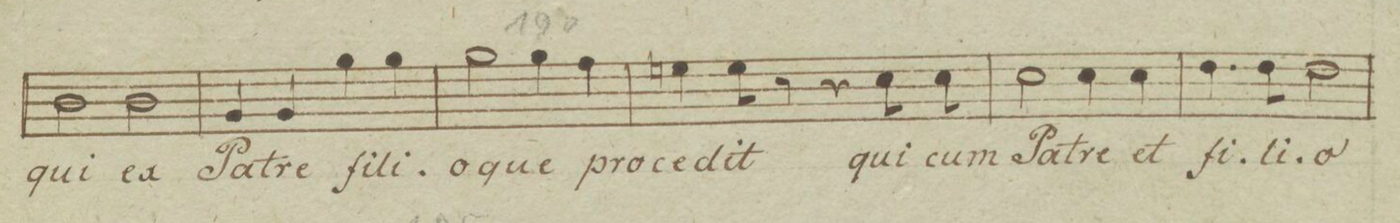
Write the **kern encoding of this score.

**kern	**text	**dynam
*I"Tenore	*	*
*clefC4	*	*
*k[b-e-a-]	*	*
*met(c)	*	*
*M4/4	*	*
2A-\	qui	.
2A-\	ex	.
=185	=185	=185
4F/	Pa-	.
4F/	-tre	.
4f\	fi-	.
4f\	-li-	.
=186	=186	=186
2f\	-o	.
4f\	que	.
4e-\	pro-	.
=187	=187	=187
4dn\	-ce-	.
8d\	-dit	.
8r	.	.
4r	.	.
8B-\	qui	.
8B-\	cum	.
=188	=188	=188
2B-\	Pa-	.
4B-\	-tre	.
4B-\	et	.
=189	=189	=189
4.c\	fi-	.
8c\	-li-	.
2c\	-o	.
=190	=190	=190
*-	*-	*-
